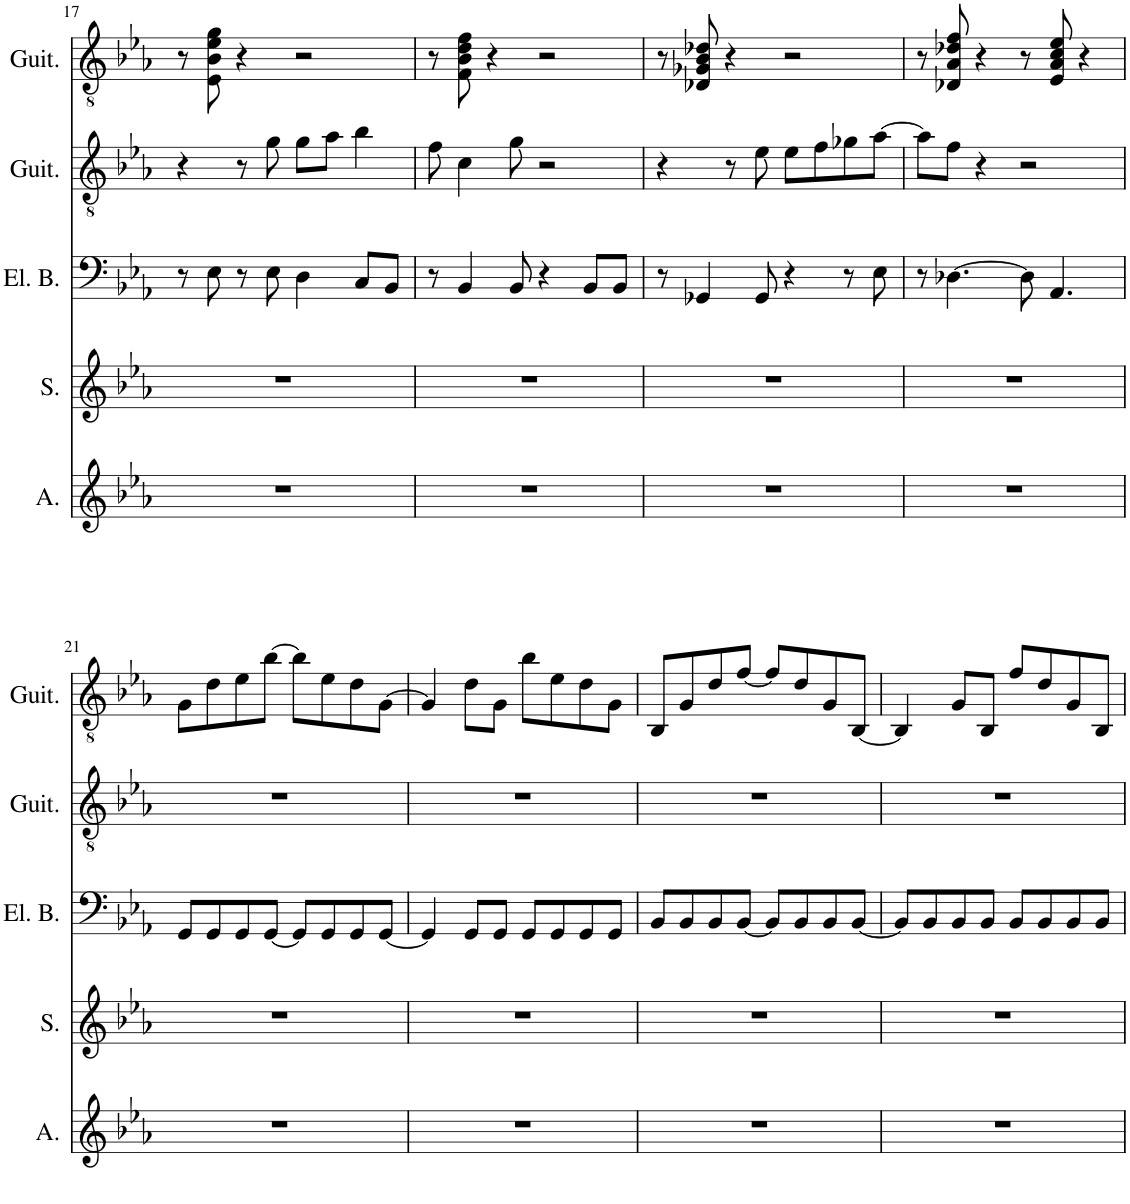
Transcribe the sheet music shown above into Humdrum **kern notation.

**kern	**kern	**kern	**kern	**kern
*part5	*part4	*part3	*part2	*part1
*staff5	*staff4	*staff3	*staff2	*staff1
*I"Alto	*I"Soprano	*I"Electric Bass	*I"Acoustic Guitar	*I"Acoustic Guitar
*I'A.	*I'S.	*I'El. B.	*I'Guit.	*I'Guit.
!!LO:PB:g=z
*clefG2	*clefG2	*clefF4	*clefGv2	*clefGv2
*	*	*Trd7c12	*	*
*k[b-e-a-]	*k[b-e-a-]	*k[b-e-a-]	*k[b-e-a-]	*k[b-e-a-]
*M4/4	*M4/4	*M4/4	*M4/4	*M4/4
=17	=17	=17	=17	=17
1r	1r	8r	4r	8r
.	.	8E-\	.	8E-\ 8B-\ 8e-\ 8g\
.	.	8r	8r	4r
.	.	8E-\	8g\	.
.	.	4D\	8g\L	2r
.	.	.	8a-\J	.
.	.	8C/L	4b-\	.
.	.	8BB-/J	.	.
=18	=18	=18	=18	=18
1r	1r	8r	8f\	8r
.	.	4BB-/	4c\	8F\ 8B-\ 8d\ 8f\
.	.	.	.	4r
.	.	8BB-/	8g\	.
.	.	4r	2r	2r
.	.	8BB-/L	.	.
.	.	8BB-/J	.	.
=19	=19	=19	=19	=19
1r	1r	8r	4r	8r
.	.	4GG-X/	.	8D-X/ 8G-X/ 8B-/ 8d-X/
.	.	.	8r	4r
.	.	8GG-/	8e-\	.
.	.	4r	8e-\L	2r
.	.	.	8f\	.
.	.	8r	8g-X\	.
.	.	8E-\	[8a-\J	.
=20	=20	=20	=20	=20
1r	1r	8r	8a-\L]	8r
.	.	[4.D-X\	8f\J	8D-X/ 8A-/ 8d-X/ 8f/
.	.	.	4r	4r
.	.	8D-\]	2r	8r
.	.	4.AA-/	.	8E-/ 8A-/ 8c/ 8e-/
.	.	.	.	4r
!!LO:LB:g=z
=21	=21	=21	=21	=21
1r	1r	8GG/L	1r	8G\L
.	.	8GG/	.	8d\
.	.	8GG/	.	8e-\
.	.	[8GG/J	.	[8b-\J
.	.	8GG/L]	.	8b-\L]
.	.	8GG/	.	8e-\
.	.	8GG/	.	8d\
.	.	[8GG/J	.	[8G\J
=22	=22	=22	=22	=22
1r	1r	4GG/]	1r	4G/]
.	.	8GG/L	.	8d\L
.	.	8GG/J	.	8G\J
.	.	8GG/L	.	8b-\L
.	.	8GG/	.	8e-\
.	.	8GG/	.	8d\
.	.	8GG/J	.	8G\J
=23	=23	=23	=23	=23
1r	1r	8BB-/L	1r	8BB-/L
.	.	8BB-/	.	8G/
.	.	8BB-/	.	8d/
.	.	[8BB-/J	.	[8f/J
.	.	8BB-/L]	.	8f/L]
.	.	8BB-/	.	8d/
.	.	8BB-/	.	8G/
.	.	[8BB-/J	.	[8BB-/J
=24	=24	=24	=24	=24
1r	1r	8BB-/L]	1r	4BB-/]
.	.	8BB-/	.	.
.	.	8BB-/	.	8G/L
.	.	8BB-/J	.	8BB-/J
.	.	8BB-/L	.	8f/L
.	.	8BB-/	.	8d/
.	.	8BB-/	.	8G/
.	.	8BB-/J	.	8BB-/J
=	=	=	=	=
*-	*-	*-	*-	*-
